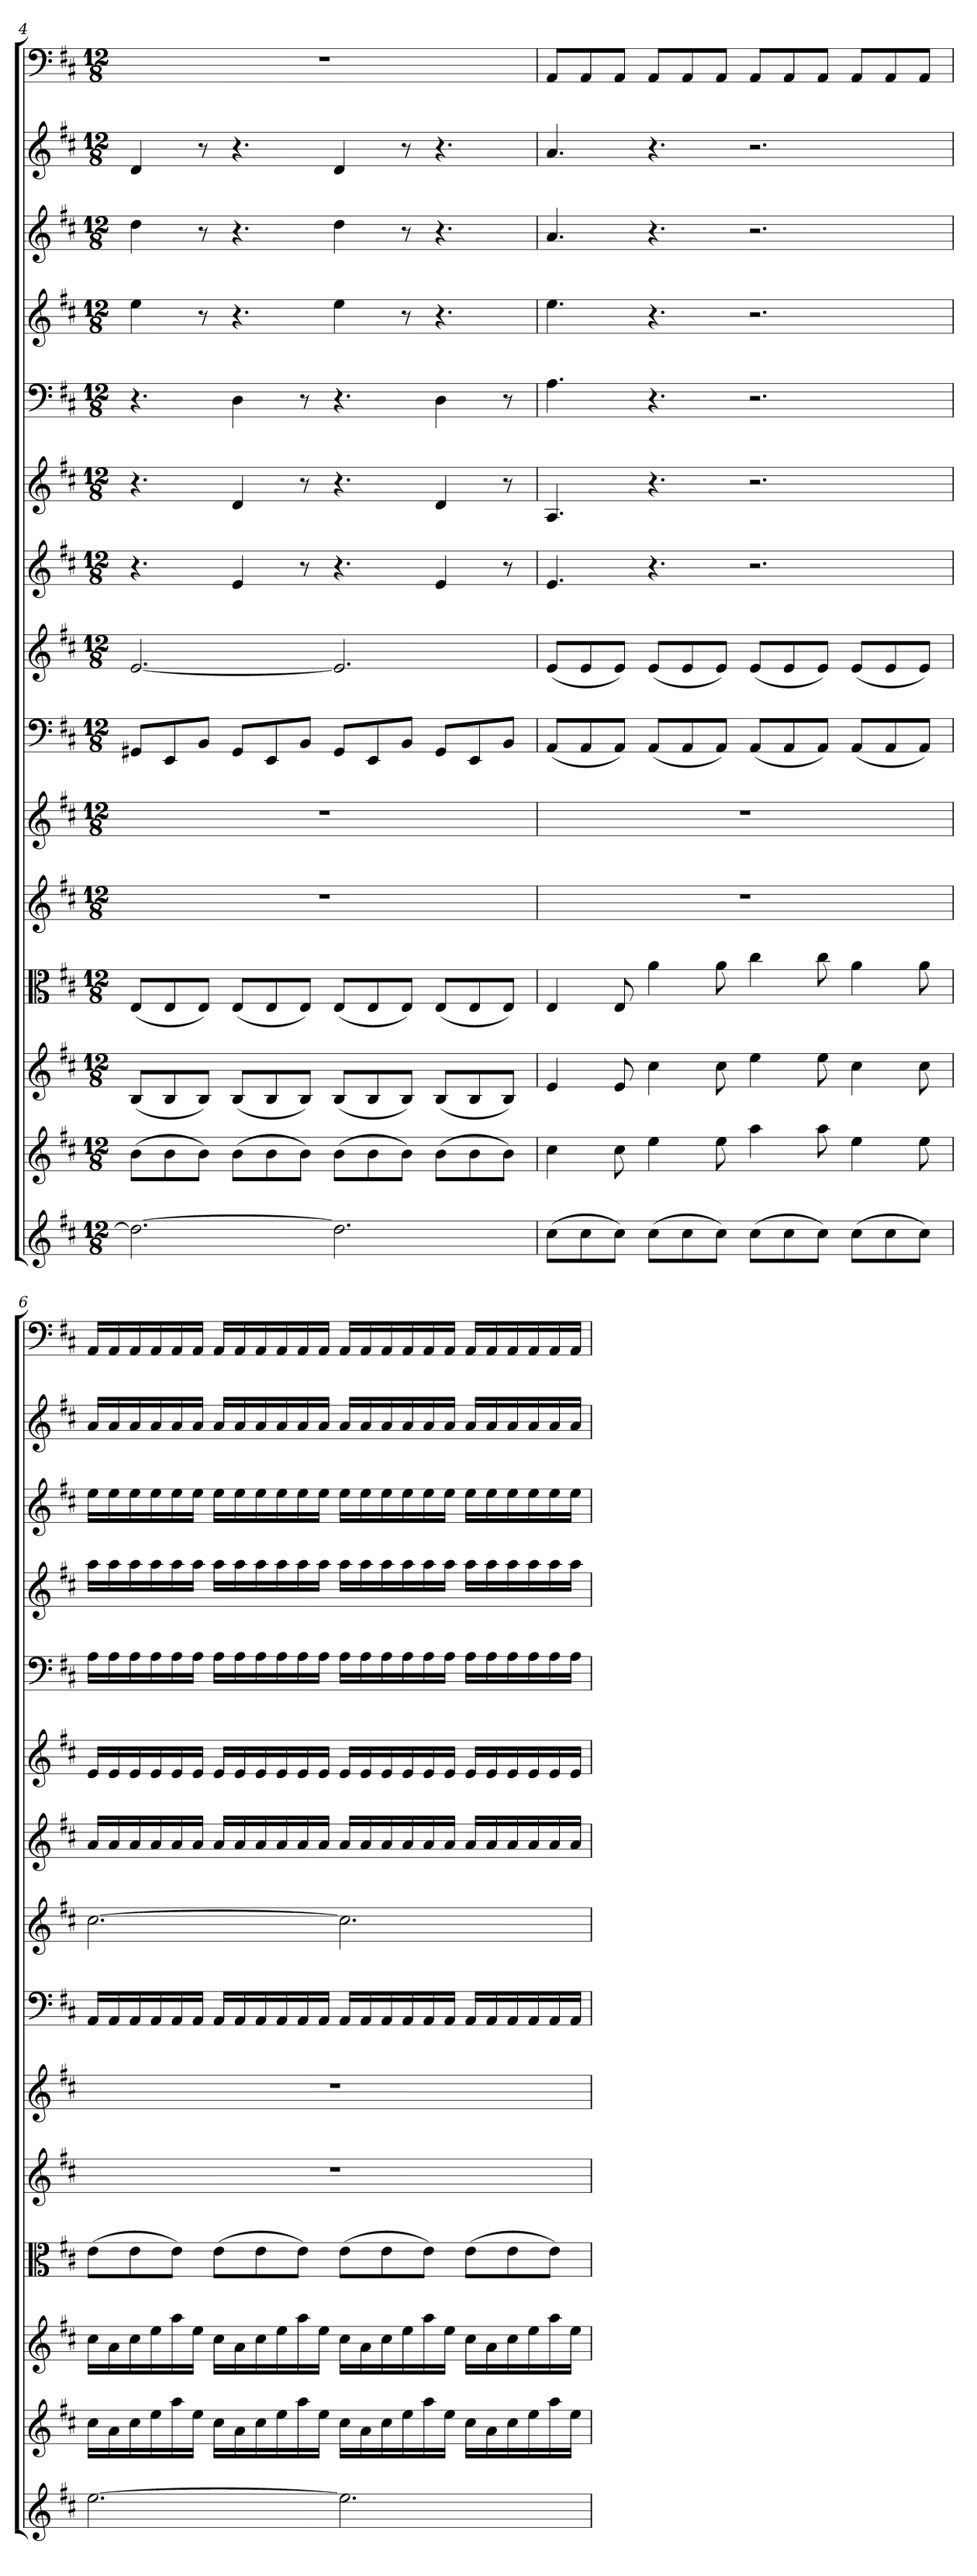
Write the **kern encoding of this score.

**kern	**kern	**kern	**kern	**kern	**kern	**kern	**kern	**kern	**kern	**kern	**kern	**kern	**kern	**kern
*part15	*part14	*part13	*part12	*part11	*part10	*part9	*part8	*part7	*part6	*part5	*part4	*part3	*part2	*part1
*staff15	*staff14	*staff13	*staff12	*staff11	*staff10	*staff9	*staff8	*staff7	*staff6	*staff5	*staff4	*staff3	*staff2	*staff1
*clefG2	*clefG2	*clefG2	*clefC3	*clefG2	*clefG2	*clefF4	*clefG2	*clefG2	*clefG2	*clefF4	*clefG2	*clefG2	*clefG2	*clefF4
*k[f#c#]	*k[f#c#]	*k[f#c#]	*k[f#c#]	*k[f#c#]	*k[f#c#]	*k[f#c#]	*k[f#c#]	*k[f#c#]	*k[f#c#]	*k[f#c#]	*k[f#c#]	*k[f#c#]	*k[f#c#]	*k[f#c#]
*D:	*D:	*D:	*D:	*D:	*D:	*D:	*D:	*D:	*D:	*D:	*D:	*D:	*D:	*D:
*M12/8	*M12/8	*M12/8	*M12/8	*M12/8	*M12/8	*M12/8	*M12/8	*M12/8	*M12/8	*M12/8	*M12/8	*M12/8	*M12/8	*M12/8
=4	=4	=4	=4	=4	=4	=4	=4	=4	=4	=4	=4	=4	=4	=4
2.dd\_	(8b\L	(8B/L	(8E/L	1.r	1.r	8GG#X/L	[2.e/	4.r	4.r	4.r	4ee\	4dd\	4d/	1.r
.	8b\	8B/	8E/	.	.	8EE/	.	.	.	.	.	.	.	.
.	8b\J)	8B/J)	8E/J)	.	.	8BB/J	.	.	.	.	8r	8r	8r	.
.	(8b\L	(8B/L	(8E/L	.	.	8GG#/L	.	4e/	4d/	4D\	4.r	4.r	4.r	.
.	8b\	8B/	8E/	.	.	8EE/	.	.	.	.	.	.	.	.
.	8b\J)	8B/J)	8E/J)	.	.	8BB/J	.	8r	8r	8r	.	.	.	.
2.dd\]	(8b\L	(8B/L	(8E/L	.	.	8GG#/L	2.e/]	4.r	4.r	4.r	4ee\	4dd\	4d/	.
.	8b\	8B/	8E/	.	.	8EE/	.	.	.	.	.	.	.	.
.	8b\J)	8B/J)	8E/J)	.	.	8BB/J	.	.	.	.	8r	8r	8r	.
.	(8b\L	(8B/L	(8E/L	.	.	8GG#/L	.	4e/	4d/	4D\	4.r	4.r	4.r	.
.	8b\	8B/	8E/	.	.	8EE/	.	.	.	.	.	.	.	.
.	8b\J)	8B/J)	8E/J)	.	.	8BB/J	.	8r	8r	8r	.	.	.	.
=5	=5	=5	=5	=5	=5	=5	=5	=5	=5	=5	=5	=5	=5	=5
(8cc#\L	4cc#\	4e/	4E/	1.r	1.r	(8AA/L	(8e/L	4.e/	4.A/	4.A\	4.ee\	4.a/	4.a/	8AA/L
8cc#\	.	.	.	.	.	8AA/	8e/	.	.	.	.	.	.	8AA/
8cc#\J)	8cc#\	8e/	8E/	.	.	8AA/J)	8e/J)	.	.	.	.	.	.	8AA/J
(8cc#\L	4ee\	4cc#\	4a\	.	.	(8AA/L	(8e/L	4.r	4.r	4.r	4.r	4.r	4.r	8AA/L
8cc#\	.	.	.	.	.	8AA/	8e/	.	.	.	.	.	.	8AA/
8cc#\J)	8ee\	8cc#\	8a\	.	.	8AA/J)	8e/J)	.	.	.	.	.	.	8AA/J
(8cc#\L	4aa\	4ee\	4cc#\	.	.	(8AA/L	(8e/L	2.r	2.r	2.r	2.r	2.r	2.r	8AA/L
8cc#\	.	.	.	.	.	8AA/	8e/	.	.	.	.	.	.	8AA/
8cc#\J)	8aa\	8ee\	8cc#\	.	.	8AA/J)	8e/J)	.	.	.	.	.	.	8AA/J
(8cc#\L	4ee\	4cc#\	4a\	.	.	(8AA/L	(8e/L	.	.	.	.	.	.	8AA/L
8cc#\	.	.	.	.	.	8AA/	8e/	.	.	.	.	.	.	8AA/
8cc#\J)	8ee\	8cc#\	8a\	.	.	8AA/J)	8e/J)	.	.	.	.	.	.	8AA/J
=6	=6	=6	=6	=6	=6	=6	=6	=6	=6	=6	=6	=6	=6	=6
[2.ee\	16cc#\LL	16cc#\LL	(8e\L	1.r	1.r	16AA/LL	[2.cc#\	16a/LL	16e/LL	16A\LL	16aa\LL	16ee\LL	16a/LL	16AA/LL
.	16a\	16a\	.	.	.	16AA/	.	16a/	16e/	16A\	16aa\	16ee\	16a/	16AA/
.	16cc#\	16cc#\	8e\	.	.	16AA/	.	16a/	16e/	16A\	16aa\	16ee\	16a/	16AA/
.	16ee\	16ee\	.	.	.	16AA/	.	16a/	16e/	16A\	16aa\	16ee\	16a/	16AA/
.	16aa\	16aa\	8e\J)	.	.	16AA/	.	16a/	16e/	16A\	16aa\	16ee\	16a/	16AA/
.	16ee\JJ	16ee\JJ	.	.	.	16AA/JJ	.	16a/JJ	16e/JJ	16A\JJ	16aa\JJ	16ee\JJ	16a/JJ	16AA/JJ
.	16cc#\LL	16cc#\LL	(8e\L	.	.	16AA/LL	.	16a/LL	16e/LL	16A\LL	16aa\LL	16ee\LL	16a/LL	16AA/LL
.	16a\	16a\	.	.	.	16AA/	.	16a/	16e/	16A\	16aa\	16ee\	16a/	16AA/
.	16cc#\	16cc#\	8e\	.	.	16AA/	.	16a/	16e/	16A\	16aa\	16ee\	16a/	16AA/
.	16ee\	16ee\	.	.	.	16AA/	.	16a/	16e/	16A\	16aa\	16ee\	16a/	16AA/
.	16aa\	16aa\	8e\J)	.	.	16AA/	.	16a/	16e/	16A\	16aa\	16ee\	16a/	16AA/
.	16ee\JJ	16ee\JJ	.	.	.	16AA/JJ	.	16a/JJ	16e/JJ	16A\JJ	16aa\JJ	16ee\JJ	16a/JJ	16AA/JJ
2.ee\]	16cc#\LL	16cc#\LL	(8e\L	.	.	16AA/LL	2.cc#\]	16a/LL	16e/LL	16A\LL	16aa\LL	16ee\LL	16a/LL	16AA/LL
.	16a\	16a\	.	.	.	16AA/	.	16a/	16e/	16A\	16aa\	16ee\	16a/	16AA/
.	16cc#\	16cc#\	8e\	.	.	16AA/	.	16a/	16e/	16A\	16aa\	16ee\	16a/	16AA/
.	16ee\	16ee\	.	.	.	16AA/	.	16a/	16e/	16A\	16aa\	16ee\	16a/	16AA/
.	16aa\	16aa\	8e\J)	.	.	16AA/	.	16a/	16e/	16A\	16aa\	16ee\	16a/	16AA/
.	16ee\JJ	16ee\JJ	.	.	.	16AA/JJ	.	16a/JJ	16e/JJ	16A\JJ	16aa\JJ	16ee\JJ	16a/JJ	16AA/JJ
.	16cc#\LL	16cc#\LL	(8e\L	.	.	16AA/LL	.	16a/LL	16e/LL	16A\LL	16aa\LL	16ee\LL	16a/LL	16AA/LL
.	16a\	16a\	.	.	.	16AA/	.	16a/	16e/	16A\	16aa\	16ee\	16a/	16AA/
.	16cc#\	16cc#\	8e\	.	.	16AA/	.	16a/	16e/	16A\	16aa\	16ee\	16a/	16AA/
.	16ee\	16ee\	.	.	.	16AA/	.	16a/	16e/	16A\	16aa\	16ee\	16a/	16AA/
.	16aa\	16aa\	8e\J)	.	.	16AA/	.	16a/	16e/	16A\	16aa\	16ee\	16a/	16AA/
.	16ee\JJ	16ee\JJ	.	.	.	16AA/JJ	.	16a/JJ	16e/JJ	16A\JJ	16aa\JJ	16ee\JJ	16a/JJ	16AA/JJ
=	=	=	=	=	=	=	=	=	=	=	=	=	=	=
*-	*-	*-	*-	*-	*-	*-	*-	*-	*-	*-	*-	*-	*-	*-
